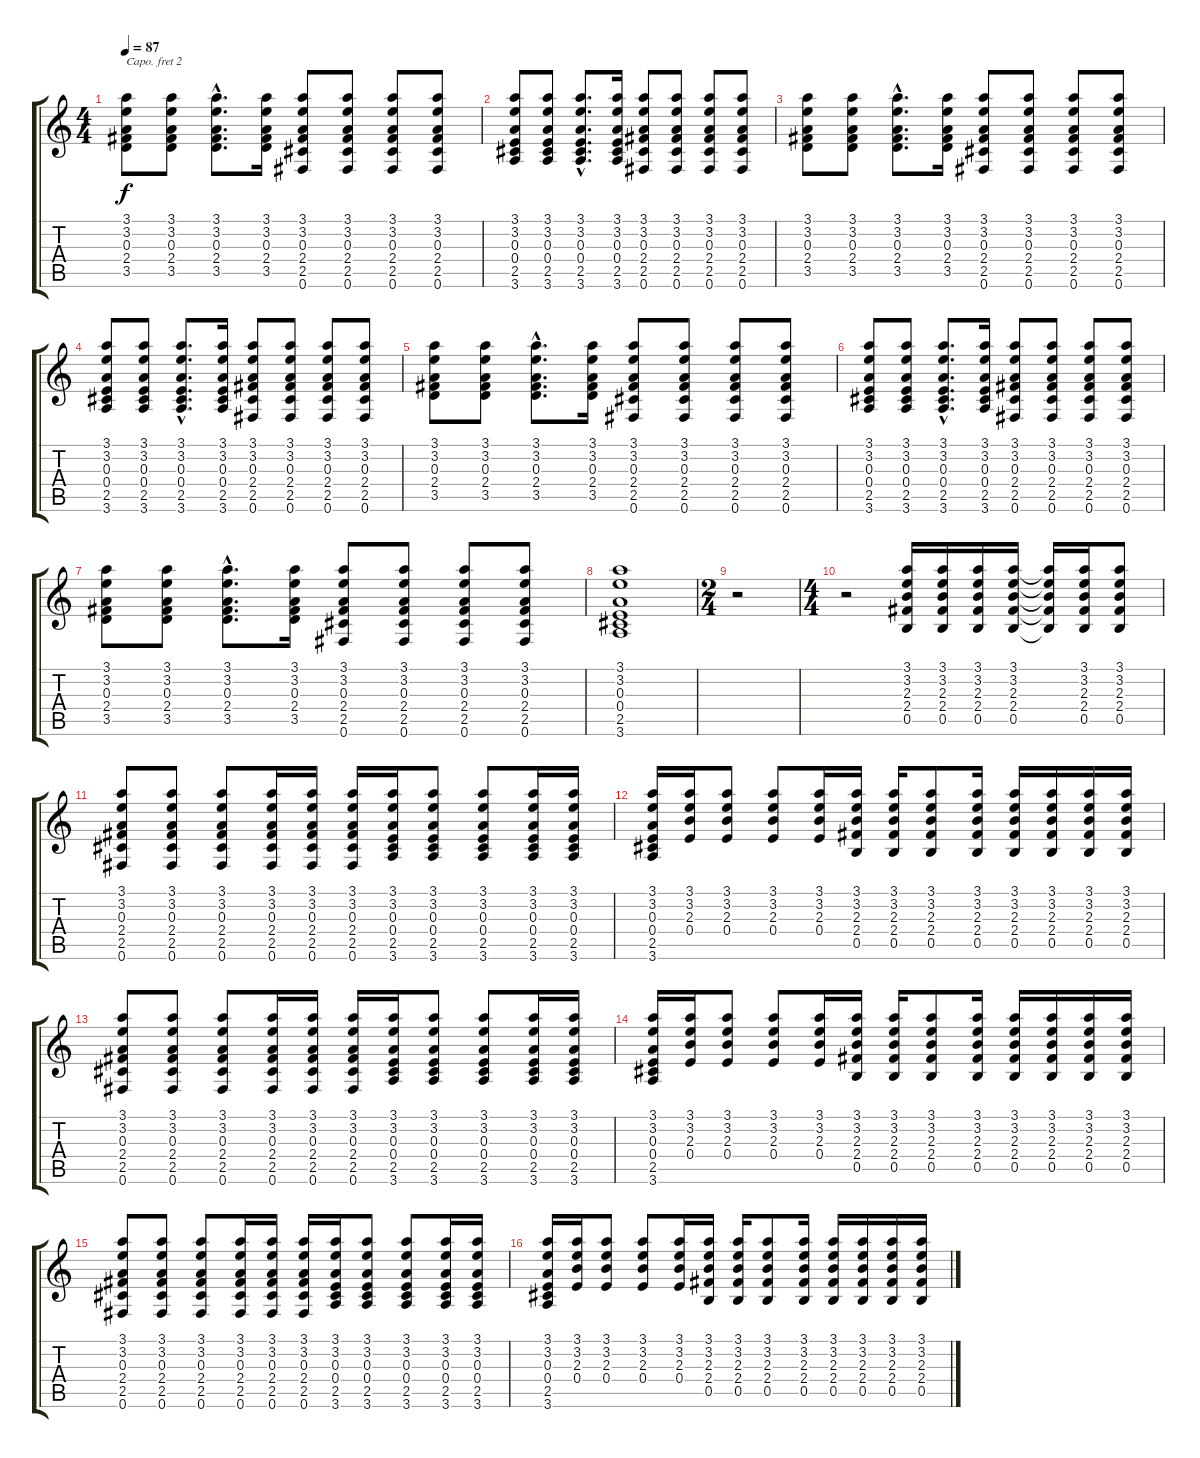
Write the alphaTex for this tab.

\track "" {instrument acousticguitarsteel}
\staff {score tabs}
\capo 2
\tuning (E4 B3 G3 D3 A2 E2) {hide}
\ts (4 4)
\tempo 87
\clef g2
\ks c
(3.1 3.2 0.3 2.4 3.5).8{dy f} (3.1 3.2 0.3 2.4 3.5).8 (3.1{hac} 3.2{hac} 0.3{hac} 2.4{hac} 3.5{hac}).8{d} (3.1 3.2 0.3 2.4 3.5).16 (3.1 3.2 0.3 2.4 2.5 0.6).8 (3.1 3.2 0.3 2.4 2.5 0.6).8 (3.1 3.2 0.3 2.4 2.5 0.6).8 (3.1 3.2 0.3 2.4 2.5 0.6).8 |
(3.1 3.2 0.3 0.4 2.5 3.6).8 (3.1 3.2 0.3 0.4 2.5 3.6).8 (3.1{hac} 3.2{hac} 0.3{hac} 0.4{hac} 2.5{hac} 3.6{hac}).8{d} (3.1 3.2 0.3 0.4 2.5 3.6).16 (3.1 3.2 0.3 2.4 2.5 0.6).8 (3.1 3.2 0.3 2.4 2.5 0.6).8 (3.1 3.2 0.3 2.4 2.5 0.6).8 (3.1 3.2 0.3 2.4 2.5 0.6).8 |
(3.1 3.2 0.3 2.4 3.5).8 (3.1 3.2 0.3 2.4 3.5).8 (3.1{hac} 3.2{hac} 0.3{hac} 2.4{hac} 3.5{hac}).8{d} (3.1 3.2 0.3 2.4 3.5).16 (3.1 3.2 0.3 2.4 2.5 0.6).8 (3.1 3.2 0.3 2.4 2.5 0.6).8 (3.1 3.2 0.3 2.4 2.5 0.6).8 (3.1 3.2 0.3 2.4 2.5 0.6).8 |
(3.1 3.2 0.3 0.4 2.5 3.6).8 (3.1 3.2 0.3 0.4 2.5 3.6).8 (3.1{hac} 3.2{hac} 0.3{hac} 0.4{hac} 2.5{hac} 3.6{hac}).8{d} (3.1 3.2 0.3 0.4 2.5 3.6).16 (3.1 3.2 0.3 2.4 2.5 0.6).8 (3.1 3.2 0.3 2.4 2.5 0.6).8 (3.1 3.2 0.3 2.4 2.5 0.6).8 (3.1 3.2 0.3 2.4 2.5 0.6).8 |
(3.1 3.2 0.3 2.4 3.5).8 (3.1 3.2 0.3 2.4 3.5).8 (3.1{hac} 3.2{hac} 0.3{hac} 2.4{hac} 3.5{hac}).8{d} (3.1 3.2 0.3 2.4 3.5).16 (3.1 3.2 0.3 2.4 2.5 0.6).8 (3.1 3.2 0.3 2.4 2.5 0.6).8 (3.1 3.2 0.3 2.4 2.5 0.6).8 (3.1 3.2 0.3 2.4 2.5 0.6).8 |
(3.1 3.2 0.3 0.4 2.5 3.6).8 (3.1 3.2 0.3 0.4 2.5 3.6).8 (3.1{hac} 3.2{hac} 0.3{hac} 0.4{hac} 2.5{hac} 3.6{hac}).8{d} (3.1 3.2 0.3 0.4 2.5 3.6).16 (3.1 3.2 0.3 2.4 2.5 0.6).8 (3.1 3.2 0.3 2.4 2.5 0.6).8 (3.1 3.2 0.3 2.4 2.5 0.6).8 (3.1 3.2 0.3 2.4 2.5 0.6).8 |
(3.1 3.2 0.3 2.4 3.5).8 (3.1 3.2 0.3 2.4 3.5).8 (3.1{hac} 3.2{hac} 0.3{hac} 2.4{hac} 3.5{hac}).8{d} (3.1 3.2 0.3 2.4 3.5).16 (3.1 3.2 0.3 2.4 2.5 0.6).8 (3.1 3.2 0.3 2.4 2.5 0.6).8 (3.1 3.2 0.3 2.4 2.5 0.6).8 (3.1 3.2 0.3 2.4 2.5 0.6).8 |
(3.1 3.2 0.3 0.4 2.5 3.6).1 |
\ts (2 4)
r.2 |
\ts (4 4)
r.2 (3.1 3.2 2.3 2.4 0.5).16 (3.1 3.2 2.3 2.4 0.5).16 (3.1 3.2 2.3 2.4 0.5).16 (3.1 3.2 2.3 2.4 0.5).16 (3.1{t} 3.2{t} 2.3{t} 2.4{t} 0.5{t}).16 (3.1 3.2 2.3 2.4 0.5).16 (3.1 3.2 2.3 2.4 0.5).8 |
(3.1 3.2 0.3 2.4 2.5 0.6).8 (3.1 3.2 0.3 2.4 2.5 0.6).8 (3.1 3.2 0.3 2.4 2.5 0.6).8 (3.1 3.2 0.3 2.4 2.5 0.6).16 (3.1 3.2 0.3 2.4 2.5 0.6).16 (3.1 3.2 0.3 2.4 2.5 0.6).16 (3.1 3.2 0.3 0.4 2.5 3.6).16 (3.1 3.2 0.3 0.4 2.5 3.6).8 (3.1 3.2 0.3 0.4 2.5 3.6).8 (3.1 3.2 0.3 0.4 2.5 3.6).16 (3.1 3.2 0.3 0.4 2.5 3.6).16 |
(3.1 3.2 0.3 0.4 2.5 3.6).16 (3.1 3.2 2.3 0.4).16 (3.1 3.2 2.3 0.4).8 (3.1 3.2 2.3 0.4).8 (3.1 3.2 2.3 0.4).16 (3.1 3.2 2.3 2.4 0.5).16 (3.1 3.2 2.3 2.4 0.5).16 (3.1 3.2 2.3 2.4 0.5).8 (3.1 3.2 2.3 2.4 0.5).16 (3.1 3.2 2.3 2.4 0.5).16 (3.1 3.2 2.3 2.4 0.5).16 (3.1 3.2 2.3 2.4 0.5).16 (3.1 3.2 2.3 2.4 0.5).16 |
(3.1 3.2 0.3 2.4 2.5 0.6).8 (3.1 3.2 0.3 2.4 2.5 0.6).8 (3.1 3.2 0.3 2.4 2.5 0.6).8 (3.1 3.2 0.3 2.4 2.5 0.6).16 (3.1 3.2 0.3 2.4 2.5 0.6).16 (3.1 3.2 0.3 2.4 2.5 0.6).16 (3.1 3.2 0.3 0.4 2.5 3.6).16 (3.1 3.2 0.3 0.4 2.5 3.6).8 (3.1 3.2 0.3 0.4 2.5 3.6).8 (3.1 3.2 0.3 0.4 2.5 3.6).16 (3.1 3.2 0.3 0.4 2.5 3.6).16 |
(3.1 3.2 0.3 0.4 2.5 3.6).16 (3.1 3.2 2.3 0.4).16 (3.1 3.2 2.3 0.4).8 (3.1 3.2 2.3 0.4).8 (3.1 3.2 2.3 0.4).16 (3.1 3.2 2.3 2.4 0.5).16 (3.1 3.2 2.3 2.4 0.5).16 (3.1 3.2 2.3 2.4 0.5).8 (3.1 3.2 2.3 2.4 0.5).16 (3.1 3.2 2.3 2.4 0.5).16 (3.1 3.2 2.3 2.4 0.5).16 (3.1 3.2 2.3 2.4 0.5).16 (3.1 3.2 2.3 2.4 0.5).16 |
(3.1 3.2 0.3 2.4 2.5 0.6).8 (3.1 3.2 0.3 2.4 2.5 0.6).8 (3.1 3.2 0.3 2.4 2.5 0.6).8 (3.1 3.2 0.3 2.4 2.5 0.6).16 (3.1 3.2 0.3 2.4 2.5 0.6).16 (3.1 3.2 0.3 2.4 2.5 0.6).16 (3.1 3.2 0.3 0.4 2.5 3.6).16 (3.1 3.2 0.3 0.4 2.5 3.6).8 (3.1 3.2 0.3 0.4 2.5 3.6).8 (3.1 3.2 0.3 0.4 2.5 3.6).16 (3.1 3.2 0.3 0.4 2.5 3.6).16 |
(3.1 3.2 0.3 0.4 2.5 3.6).16 (3.1 3.2 2.3 0.4).16 (3.1 3.2 2.3 0.4).8 (3.1 3.2 2.3 0.4).8 (3.1 3.2 2.3 0.4).16 (3.1 3.2 2.3 2.4 0.5).16 (3.1 3.2 2.3 2.4 0.5).16 (3.1 3.2 2.3 2.4 0.5).8 (3.1 3.2 2.3 2.4 0.5).16 (3.1 3.2 2.3 2.4 0.5).16 (3.1 3.2 2.3 2.4 0.5).16 (3.1 3.2 2.3 2.4 0.5).16 (3.1 3.2 2.3 2.4 0.5).16
